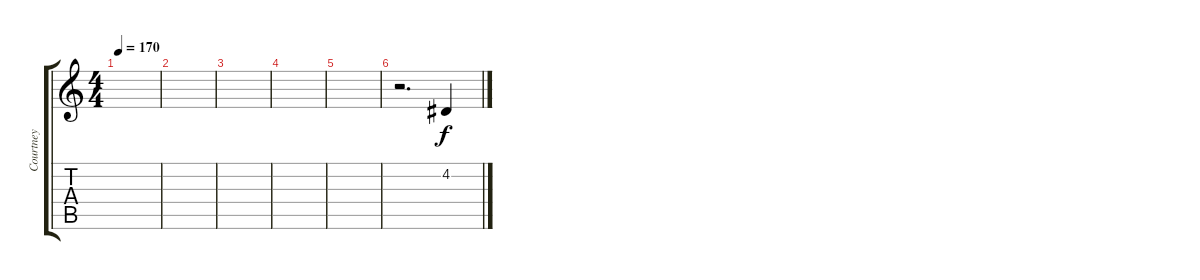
\track ("Courtney" "Courtney") {instrument clarinet}
\staff {score tabs}
\tuning (E4 B3 G3 D3 A2 E2) {hide}
\ts (4 4)
\tempo 170
\clef g2
\ks c
|
|
|
|
|
r.2{d} 4.2.4
